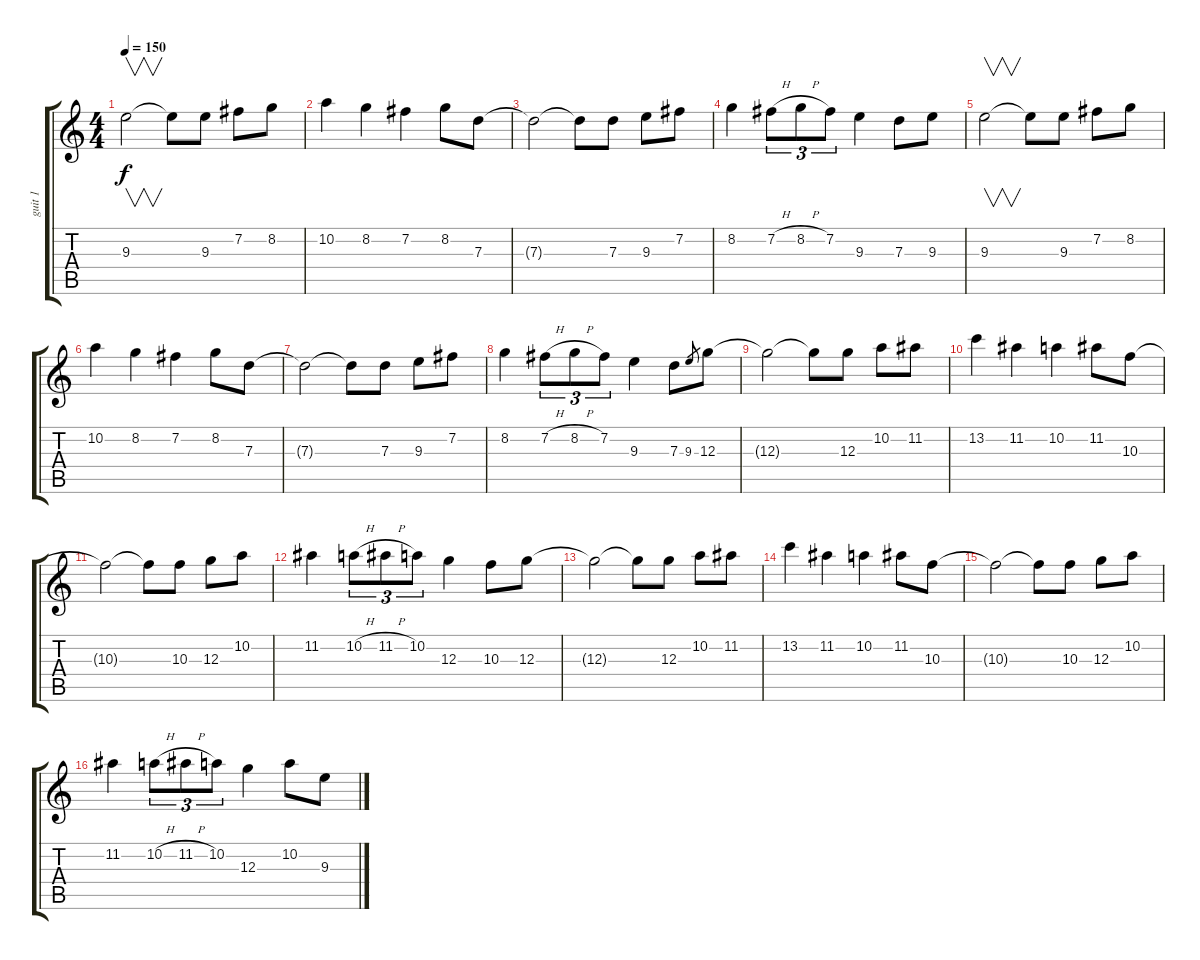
\track ("guit 1" "guit 1") {instrument distortionguitar}
\staff {score tabs}
\tuning (E4 B3 G3 D3 A2 E2) {hide}
\ts (4 4)
\tempo 150
\clef g2
\ks c
9.3.2{v dy f instrument distortionguitar} 9.3{t}.8 9.3.8 7.2.8 8.2.8 |
10.2.4 8.2.4 7.2.4 8.2.8 7.3.8 |
7.3{t}.2 7.3{t}.8 7.3.8 9.3.8 7.2.8 |
8.2.4 7.2{h}.8{tu (3 2)} 8.2{h}.8{tu (3 2)} 7.2.8{tu (3 2)} 9.3.4 7.3.8 9.3.8 |
9.3.2{v} 9.3{t}.8 9.3.8 7.2.8 8.2.8 |
10.2.4 8.2.4 7.2.4 8.2.8 7.3.8 |
7.3{t}.2 7.3{t}.8 7.3.8 9.3.8 7.2.8 |
8.2.4 7.2{h}.8{tu (3 2)} 8.2{h}.8{tu (3 2)} 7.2.8{tu (3 2)} 9.3.4 7.3.8 9.3.8{gr} 12.3.8 |
12.3{t}.2 12.3{t}.8 12.3.8 10.2.8 11.2.8 |
13.2.4 11.2.4 10.2.4 11.2.8 10.3.8 |
10.3{t}.2 10.3{t}.8 10.3.8 12.3.8 10.2.8 |
11.2.4 10.2{h}.8{tu (3 2)} 11.2{h}.8{tu (3 2)} 10.2.8{tu (3 2)} 12.3.4 10.3.8 12.3.8 |
12.3{t}.2 12.3{t}.8 12.3.8 10.2.8 11.2.8 |
13.2.4 11.2.4 10.2.4 11.2.8 10.3.8 |
10.3{t}.2 10.3{t}.8 10.3.8 12.3.8 10.2.8 |
11.2.4 10.2{h}.8{tu (3 2)} 11.2{h}.8{tu (3 2)} 10.2.8{tu (3 2)} 12.3.4 10.2.8 9.3.8
